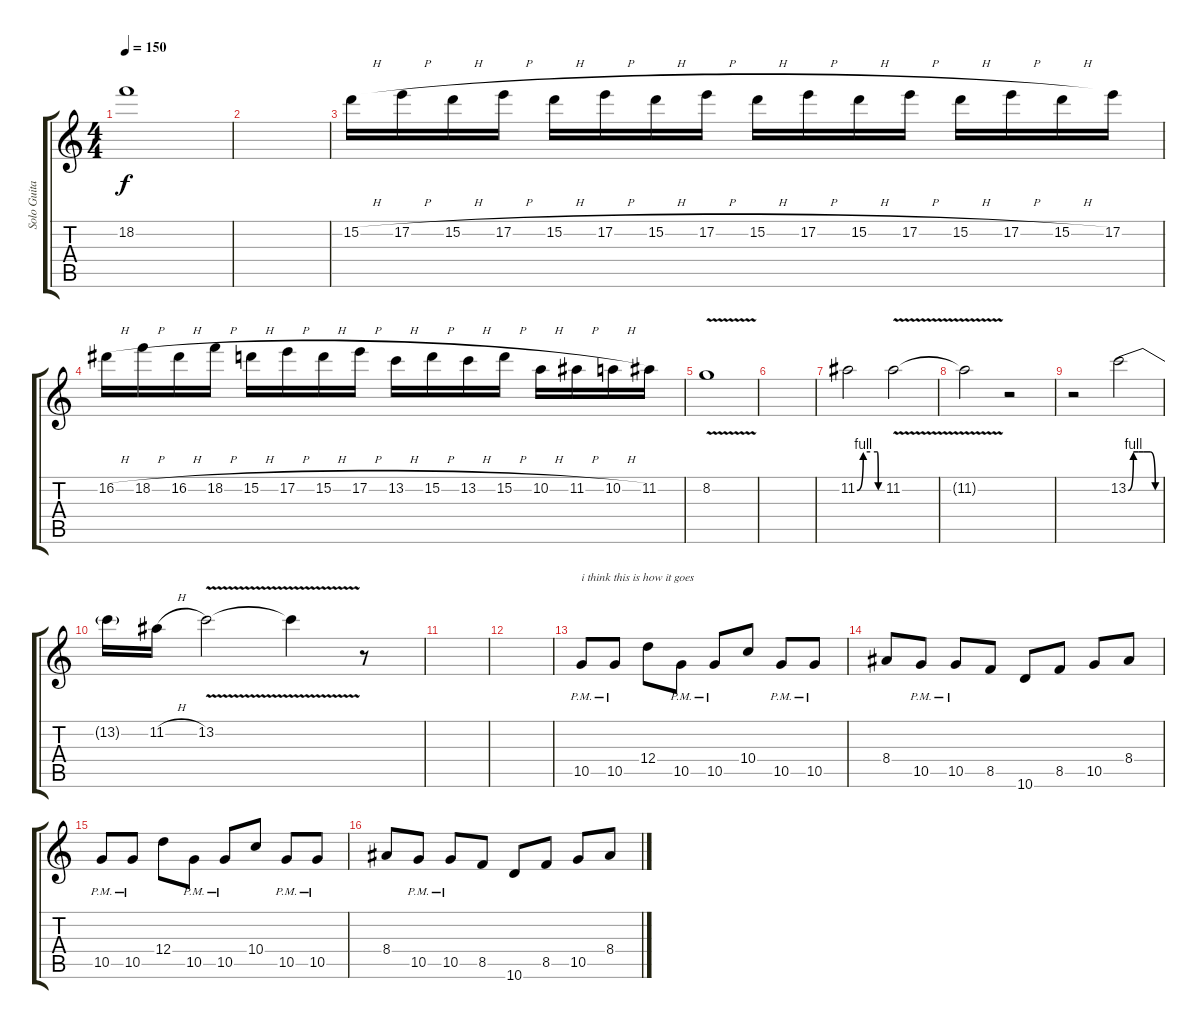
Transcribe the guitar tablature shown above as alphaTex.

\track ("Solo Guitar" "Solo Guita") {instrument overdrivenguitar}
\staff {score tabs}
\tuning (E4 B3 G3 D3 A2 E2) {hide}
\ts (4 4)
\tempo 150
\clef g2
\ks c
18.2{t}.1{dy f} |
|
15.2{h}.16 17.2{h}.16 15.2{h}.16 17.2{h}.16 15.2{h}.16 17.2{h}.16 15.2{h}.16 17.2{h}.16 15.2{h}.16 17.2{h}.16 15.2{h}.16 17.2{h}.16 15.2{h}.16 17.2{h}.16 15.2{h}.16 17.2.16 |
16.2{h}.16 18.2{h}.16 16.2{h}.16 18.2{h}.16 15.2{h}.16 17.2{h}.16 15.2{h}.16 17.2{h}.16 13.2{h}.16 15.2{h}.16 13.2{h}.16 15.2{h}.16 10.2{h}.16 11.2{h}.16 10.2{h}.16 11.2.16 |
8.2{v}.1 |
|
11.2{be (custom 0 0 15 4 49 4 51 0 60 0)}.2 11.2{v}.2 |
11.2{t}.2 r.2 |
r.2 13.2{be (custom 0 0 10 4 20 4 30 4 42 4 52 0 54 0 60 0)}.2 |
13.2{t}.16 11.2{h}.16 13.2{v}.2 13.2{t}.4 r.8 |
|
|
10.5{pm}.8{txt "i think this is how it goes "} 10.5{pm}.8 12.4.8 10.5{pm}.8 10.5{pm}.8 10.4.8 10.5{pm}.8 10.5{pm}.8 |
8.4.8 10.5{pm}.8 10.5{pm}.8 8.5.8 10.6.8 8.5.8 10.5.8 8.4.8 |
10.5{pm}.8 10.5{pm}.8 12.4.8 10.5{pm}.8 10.5{pm}.8 10.4.8 10.5{pm}.8 10.5{pm}.8 |
8.4.8 10.5{pm}.8 10.5{pm}.8 8.5.8 10.6.8 8.5.8 10.5.8 8.4.8
